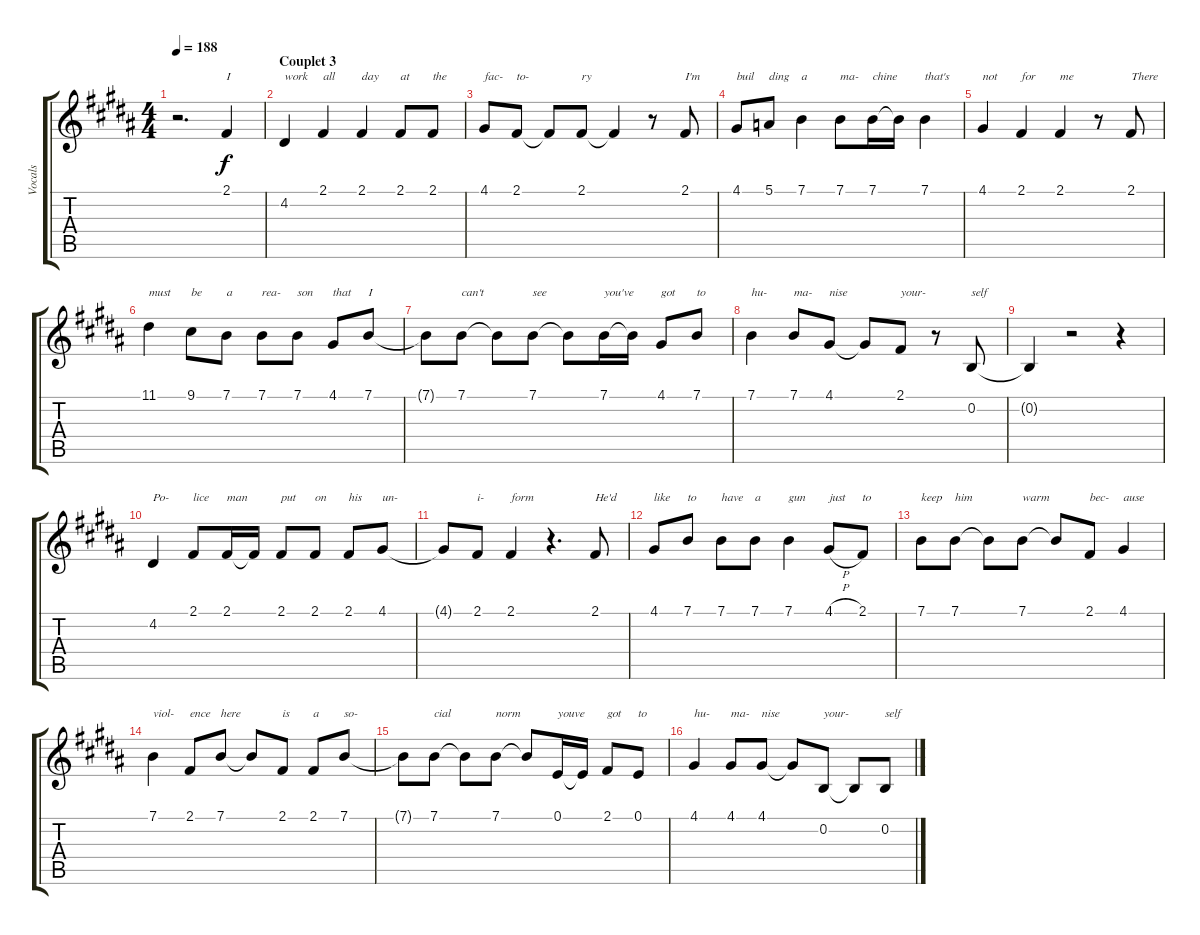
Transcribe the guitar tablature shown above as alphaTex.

\track ("Vocals" "Vocals") {instrument clarinet}
\staff {score tabs}
\tuning (E4 B3 G3 D3 A2 E2) {hide}
\ts (4 4)
\tempo 188
\clef g2
\ks b
r.2{d dy f} 2.1.4{txt "I"} |
\section ("" "Couplet 3")
4.2.4{txt "work"} 2.1.4{txt "all"} 2.1.4{txt "day"} 2.1.8{txt "at"} 2.1.8{txt "the"} |
4.1.8{txt "fac-"} 2.1.8{txt "to-"} 2.1{t}.8 2.1.8{txt "ry"} 2.1{t}.4 r.8 2.1.8{txt "I'm"} |
4.1.8{txt "buil"} 5.1.8{txt "ding"} 7.1.4{txt "a"} 7.1.8{txt "ma-"} 7.1.16{txt "chine"} 7.1{t}.16 7.1.4{txt "that's"} |
4.1.4{txt "not"} 2.1.4{txt "for"} 2.1.4{txt "me"} r.8 2.1.8{txt "There"} |
11.1.4{txt "must"} 9.1.8{txt "be"} 7.1.8{txt "a"} 7.1.8{txt "rea-"} 7.1.8{txt "son"} 4.1.8{txt "that"} 7.1.8{txt "I"} |
7.1{t}.8 7.1.8{txt "can't"} 7.1{t}.8 7.1.8{txt "see"} 7.1{t}.8 7.1.16{txt "you've"} 7.1{t}.16 4.1.8{txt "got"} 7.1.8{txt "to"} |
7.1.4{txt "hu-"} 7.1.8{txt "ma-"} 4.1.8{txt "nise"} 4.1{t}.8 2.1.8{txt "your-"} r.8 0.2.8{txt "self"} |
0.2{t}.4 r.2 r.4 |
4.2.4{txt "Po-"} 2.1.8{txt "lice"} 2.1.16{txt "man"} 2.1{t}.16 2.1.8{txt "put"} 2.1.8{txt "on"} 2.1.8{txt "his"} 4.1.8{txt "un-"} |
4.1{t}.8 2.1.8{txt "i-"} 2.1.4{txt "form"} r.4{d} 2.1.8{txt "He'd"} |
4.1.8{txt "like"} 7.1.8{txt "to"} 7.1.8{txt "have"} 7.1.8{txt "a"} 7.1.4{txt "gun"} 4.1{h}.8{txt "just"} 2.1.8{txt "to"} |
7.1.8{txt "keep"} 7.1.8{txt "him"} 7.1{t}.8 7.1.8{txt "warm"} 7.1{t}.8 2.1.8{txt "bec-"} 4.1.4{txt "ause"} |
7.1.4{txt "viol-"} 2.1.8{txt "ence"} 7.1.8{txt "here"} 7.1{t}.8 2.1.8{txt "is"} 2.1.8{txt "a"} 7.1.8{txt "so-"} |
7.1{t}.8 7.1.8{txt "cial"} 7.1{t}.8 7.1.8{txt "norm"} 7.1{t}.8 0.1.16{txt "youve"} 0.1{t}.16 2.1.8{txt "got"} 0.1.8{txt "to"} |
4.1.4{txt "hu-"} 4.1.8{txt "ma-"} 4.1.8{txt "nise"} 4.1{t}.8 0.2.8{txt "your-"} 0.2{t}.8 0.2.8{txt "self"}
